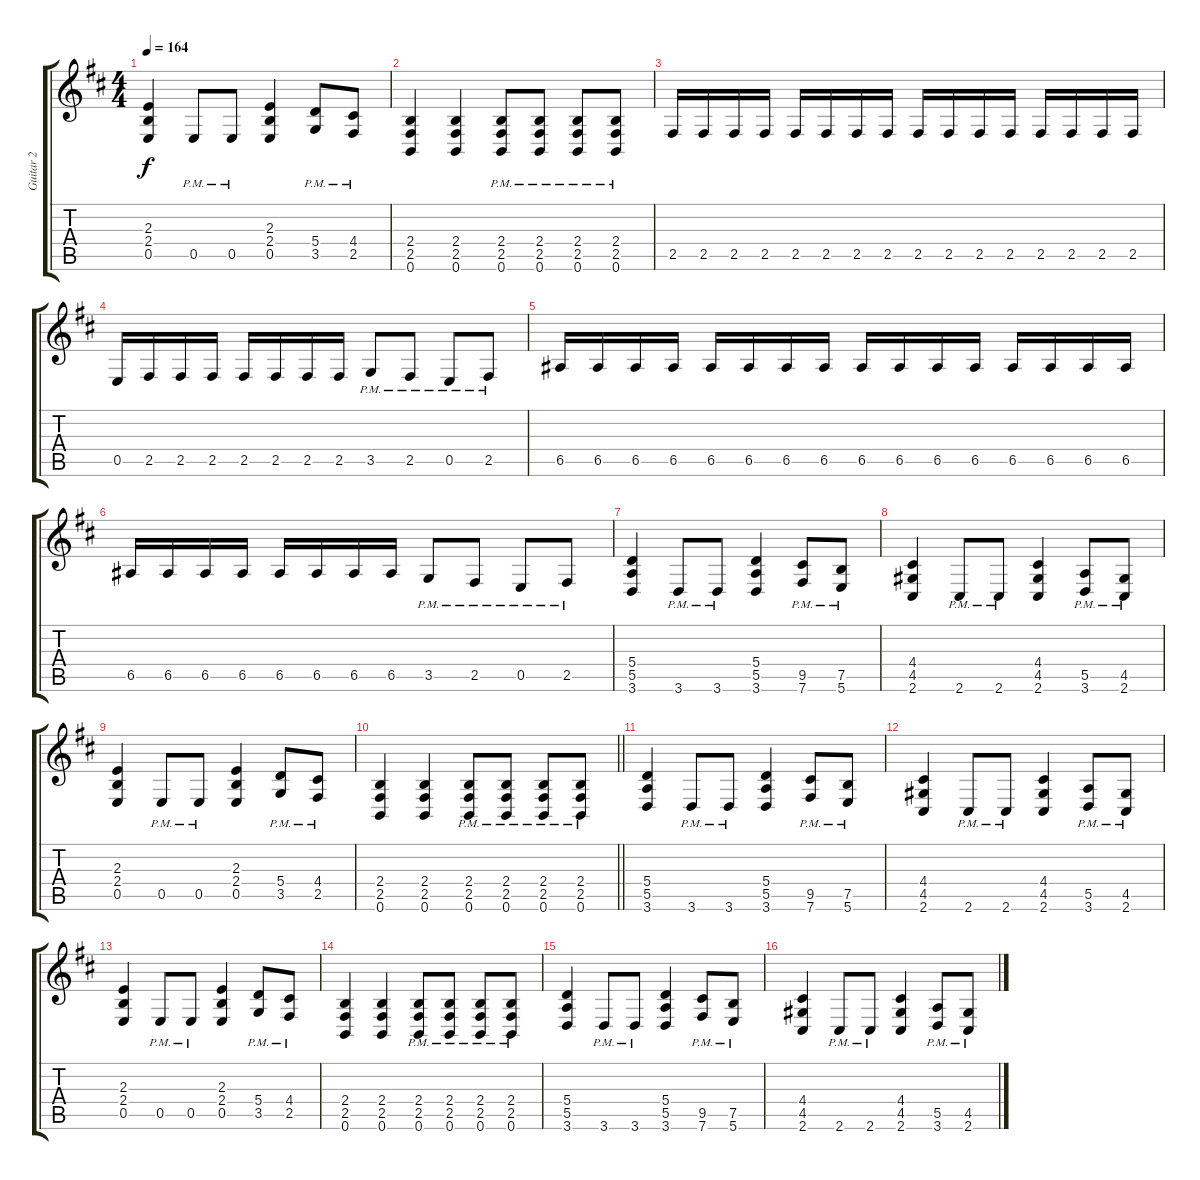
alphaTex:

\track ("Guitar 2" "Guitar 2") {instrument distortionguitar}
\staff {score tabs}
\tuning (B3 Gb3 D3 A2 E2 B1) {hide}
\ts (4 4)
\tempo 164
\clef g2
\ks bminor
(2.3 2.4 0.5).4{dy f} 0.5{pm}.8 0.5{pm}.8 (2.3 2.4 0.5).4 (5.4{pm} 3.5{pm}).8 (4.4{pm} 2.5{pm}).8 |
(2.4 2.5 0.6).4 (2.4 2.5 0.6).4 (2.4{pm} 2.5{pm} 0.6{pm}).8 (2.4{pm} 2.5{pm} 0.6{pm}).8 (2.4{pm} 2.5{pm} 0.6{pm}).8 (2.4{pm} 2.5{pm} 0.6{pm}).8 |
2.5.16 2.5.16 2.5.16 2.5.16 2.5.16 2.5.16 2.5.16 2.5.16 2.5.16 2.5.16 2.5.16 2.5.16 2.5.16 2.5.16 2.5.16 2.5.16 |
0.5.16 2.5.16 2.5.16 2.5.16 2.5.16 2.5.16 2.5.16 2.5.16 3.5{pm}.8 2.5{pm}.8 0.5{pm}.8 2.5{pm}.8 |
6.5.16 6.5.16 6.5.16 6.5.16 6.5.16 6.5.16 6.5.16 6.5.16 6.5.16 6.5.16 6.5.16 6.5.16 6.5.16 6.5.16 6.5.16 6.5.16 |
6.5.16 6.5.16 6.5.16 6.5.16 6.5.16 6.5.16 6.5.16 6.5.16 3.5{pm}.8 2.5{pm}.8 0.5{pm}.8 2.5{pm}.8 |
(5.4 5.5 3.6).4 3.6{pm}.8 3.6{pm}.8 (5.4 5.5 3.6).4 (9.5{pm} 7.6{pm}).8 (7.5{pm} 5.6{pm}).8 |
(4.4 4.5 2.6).4 2.6{pm}.8 2.6{pm}.8 (4.4 4.5 2.6).4 (5.5{pm} 3.6{pm}).8 (4.5{pm} 2.6{pm}).8 |
(2.3 2.4 0.5).4 0.5{pm}.8 0.5{pm}.8 (2.3 2.4 0.5).4 (5.4{pm} 3.5{pm}).8 (4.4{pm} 2.5{pm}).8 |
\barLineRight lightlight
(2.4 2.5 0.6).4 (2.4 2.5 0.6).4 (2.4{pm} 2.5{pm} 0.6{pm}).8 (2.4{pm} 2.5{pm} 0.6{pm}).8 (2.4{pm} 2.5{pm} 0.6{pm}).8 (2.4{pm} 2.5{pm} 0.6{pm}).8 |
(5.4 5.5 3.6).4 3.6{pm}.8 3.6{pm}.8 (5.4 5.5 3.6).4 (9.5{pm} 7.6{pm}).8 (7.5{pm} 5.6{pm}).8 |
(4.4 4.5 2.6).4 2.6{pm}.8 2.6{pm}.8 (4.4 4.5 2.6).4 (5.5{pm} 3.6{pm}).8 (4.5{pm} 2.6{pm}).8 |
(2.3 2.4 0.5).4 0.5{pm}.8 0.5{pm}.8 (2.3 2.4 0.5).4 (5.4{pm} 3.5{pm}).8 (4.4{pm} 2.5{pm}).8 |
(2.4 2.5 0.6).4 (2.4 2.5 0.6).4 (2.4{pm} 2.5{pm} 0.6{pm}).8 (2.4{pm} 2.5{pm} 0.6{pm}).8 (2.4{pm} 2.5{pm} 0.6{pm}).8 (2.4{pm} 2.5{pm} 0.6{pm}).8 |
(5.4 5.5 3.6).4 3.6{pm}.8 3.6{pm}.8 (5.4 5.5 3.6).4 (9.5{pm} 7.6{pm}).8 (7.5{pm} 5.6{pm}).8 |
(4.4 4.5 2.6).4 2.6{pm}.8 2.6{pm}.8 (4.4 4.5 2.6).4 (5.5{pm} 3.6{pm}).8 (4.5{pm} 2.6{pm}).8
